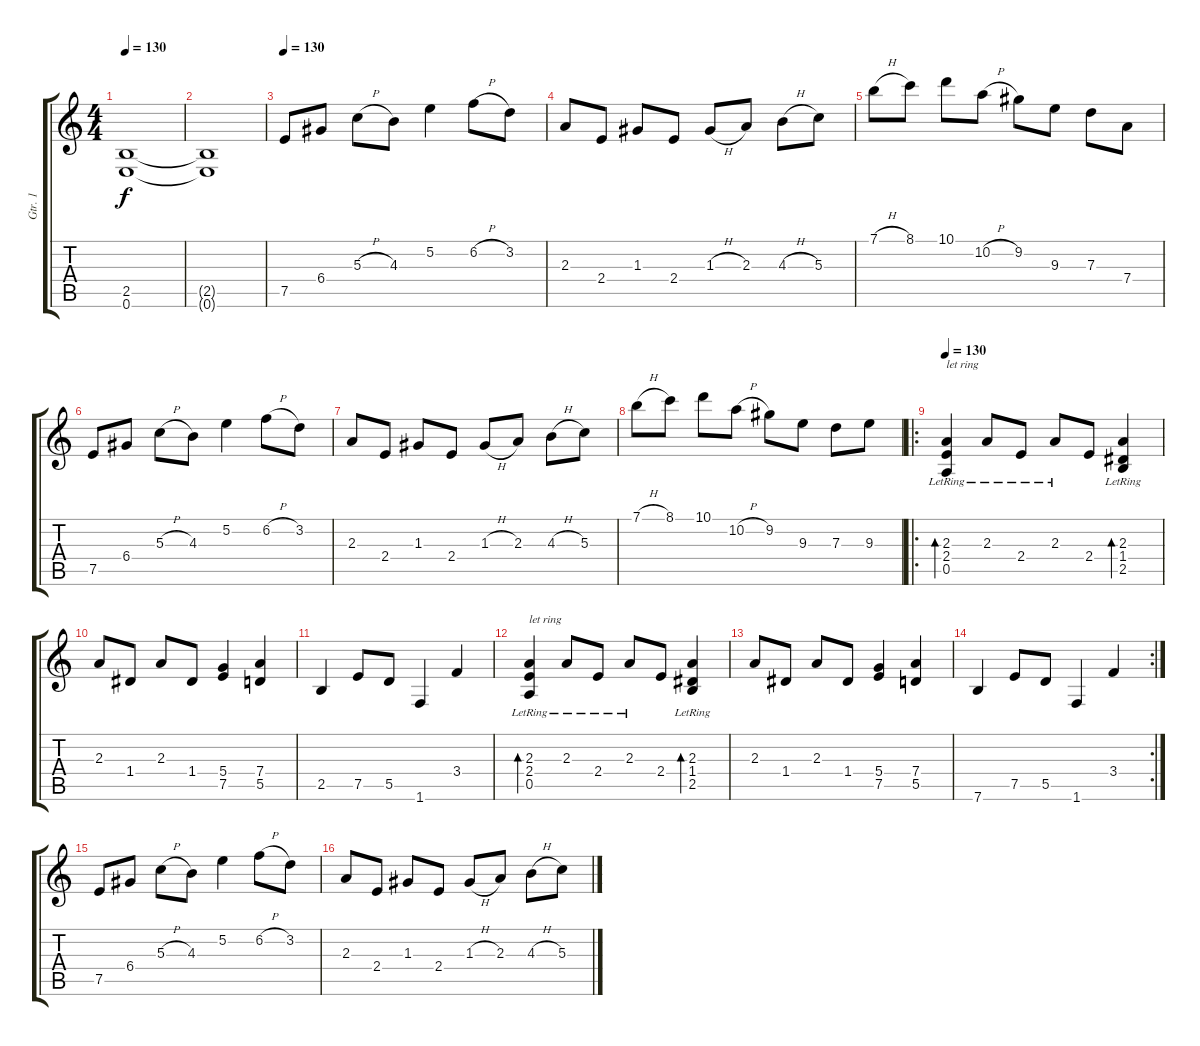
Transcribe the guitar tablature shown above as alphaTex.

\track ("Gtr. 1" "Gtr. 1") {instrument overdrivenguitar}
\staff {score tabs}
\tuning (E4 B3 G3 D3 A2 E2) {hide}
\ts (4 4)
\tempo 130
\clef g2
\ks c
(2.5 0.6).1{dy f} |
(2.5{t} 0.6{t}).1 |
\tempo 130
7.5.8 6.4.8 5.3{h}.8 4.3.8 5.2.4 6.2{h}.8 3.2.8 |
2.3.8 2.4.8 1.3.8 2.4.8 1.3{h}.8 2.3.8 4.3{h}.8 5.3.8 |
7.1{h}.8 8.1.8 10.1.8 10.2{h}.8 9.2.8 9.3.8 7.3.8 7.4.8 |
7.5.8 6.4.8 5.3{h}.8 4.3.8 5.2.4 6.2{h}.8 3.2.8 |
2.3.8 2.4.8 1.3.8 2.4.8 1.3{h}.8 2.3.8 4.3{h}.8 5.3.8 |
7.1{h}.8 8.1.8 10.1.8 10.2{h}.8 9.2.8 9.3.8 7.3.8 9.3.8 |
\ro
\tempo 130
(2.3 2.4{lr} 0.5{lr}).4{bd 120 txt "let ring"} 2.3{lr}.8 2.4{lr}.8 2.3{lr}.8 2.4.8 (2.3 1.4{lr} 2.5{lr}).4{bd 120} |
2.3.8 1.4.8 2.3.8 1.4.8 (5.4 7.5).4 (7.4 5.5).4 |
2.5.4 7.5.8 5.5.8 1.6.4 3.4.4 |
(2.3 2.4{lr} 0.5{lr}).4{bd 120 txt "let ring"} 2.3{lr}.8 2.4{lr}.8 2.3{lr}.8 2.4.8 (2.3 1.4{lr} 2.5{lr}).4{bd 120} |
2.3.8 1.4.8 2.3.8 1.4.8 (5.4 7.5).4 (7.4 5.5).4 |
\rc 2
7.6.4 7.5.8 5.5.8 1.6.4 3.4.4 |
7.5.8 6.4.8 5.3{h}.8 4.3.8 5.2.4 6.2{h}.8 3.2.8 |
2.3.8 2.4.8 1.3.8 2.4.8 1.3{h}.8 2.3.8 4.3{h}.8 5.3.8
